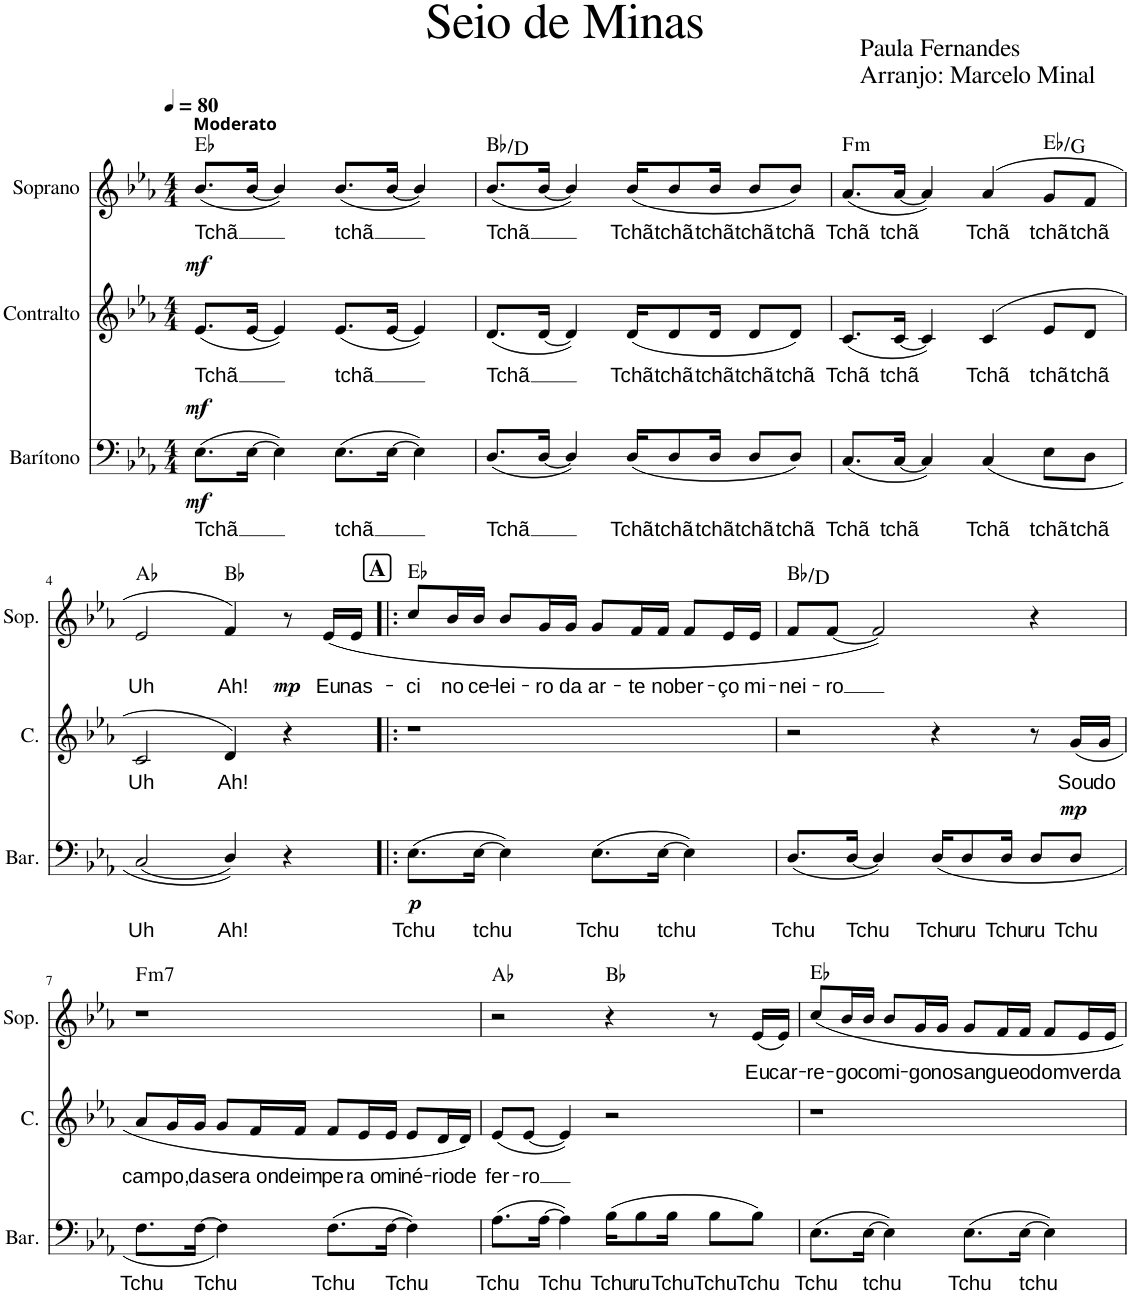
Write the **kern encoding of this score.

**kern	**text	**dynam	**kern	**text	**dynam	**kern	**text	**harte
*part3	*part3	*part3	*part2	*part2	*part2	*part1	*part1	*part1
*staff3	*staff3	*staff3	*staff2	*staff2	*staff2	*staff1	*staff1	*
*I"Barítono	*	*	*I"Contralto	*	*	*I"Soprano	*	*
*I'Bar.	*	*	*I'C.	*	*	*I'Sop.	*	*
*clefF4	*	*	*clefG2	*	*	*clefG2	*	*
*k[b-e-a-]	*	*	*k[b-e-a-]	*	*	*k[b-e-a-]	*	*
*M4/4	*	*	*M4/4	*	*	*M4/4	*	*
*MM80	*	*	*MM80	*	*	*MM80	*	*
=1	=1	=1	=1	=1	=1	=1	=1	=1
!	!	!	!	!	!	!LO:TX:a:B:t=Moderato	!	!
!	!LO:LY:b	!LO:DY:b	!	!LO:LY:b	!	!	!LO:LY:b	!
!	!	!LO:DY:n=1:a	!	!	!LO:DY:a	!	!	!
(>8.E-\L	Tchã	mf mf	(<8.e-/L	Tchã	mf	(<8.b-/L	Tchã	Eb:maj
[>16E-\Jk	.	.	[<16e-/Jk	.	.	[<16b-/Jk	.	.
4E-\])	.	.	4e-/])	.	.	4b-/])	.	.
!	!LO:LY:b	!	!	!LO:LY:b	!	!	!LO:LY:b	!
(>8.E-\L	tchã	.	(<8.e-/L	tchã	.	(<8.b-/L	tchã	.
[>16E-\Jk	.	.	[<16e-/Jk	.	.	[<16b-/Jk	.	.
4E-\])	.	.	4e-/])	.	.	4b-/])	.	.
=2	=2	=2	=2	=2	=2	=2	=2	=2
!	!LO:LY:b	!	!	!LO:LY:b	!	!	!LO:LY:b	!
(<8.D/L	Tchã	.	(<8.d/L	Tchã	.	(<8.b-/L	Tchã	Bb:maj/3
[<16D/Jk	.	.	[<16d/Jk	.	.	[<16b-/Jk	.	.
4D/])	.	.	4d/])	.	.	4b-/])	.	.
!	!LO:LY:b	!	!	!LO:LY:b	!	!	!LO:LY:b	!
(<16D/KL	Tchã	.	(<16d/KL	Tchã	.	(<16b-/KL	Tchã	.
!	!LO:LY:b	!	!	!LO:LY:b	!	!	!LO:LY:b	!
8D/	tchã	.	8d/	tchã	.	8b-/	tchã	.
!	!LO:LY:b	!	!	!LO:LY:b	!	!	!LO:LY:b	!
16D/Jk	tchã	.	16d/Jk	tchã	.	16b-/Jk	tchã	.
!	!LO:LY:b	!	!	!LO:LY:b	!	!	!LO:LY:b	!
8D/L	tchã	.	8d/L	tchã	.	8b-/L	tchã	.
!	!LO:LY:b	!	!	!LO:LY:b	!	!	!LO:LY:b	!
8D/J)	tchã	.	8d/J)	tchã	.	8b-/J)	tchã	.
=3	=3	=3	=3	=3	=3	=3	=3	=3
!	!LO:LY:b	!	!	!LO:LY:b	!	!	!LO:LY:b	!LO:H:kt=m
(<8.C/L	Tchã	.	(<8.c/L	Tchã	.	(<8.a-/L	Tchã	F:min
!	!LO:LY:b	!	!	!LO:LY:b	!	!	!LO:LY:b	!
[<16C/Jk	tchã	.	[<16c/Jk	tchã	.	[<16a-/Jk	tchã	.
4C/])	.	.	4c/])	.	.	4a-/])	.	.
!	!LO:LY:b	!	!	!LO:LY:b	!	!	!LO:LY:b	!
(<4C/	Tchã	.	(>4c/	Tchã	.	(>4a-/	Tchã	.
!	!LO:LY:b	!	!	!LO:LY:b	!	!	!LO:LY:b	!
8E-\L	tchã	.	8e-/L	tchã	.	8g/L	tchã	Eb:maj/3
!	!LO:LY:b	!	!	!LO:LY:b	!	!	!LO:LY:b	!
8D\J	tchã	.	8d/J	tchã	.	8f/J	tchã	.
!!LO:LB:g=z
=4	=4	=4	=4	=4	=4	=4	=4	=4
!	!LO:LY:b	!	!	!LO:LY:b	!	!	!LO:LY:b	!
(<2C/	Uh	.	2c/	Uh	.	2e-/	Uh	Ab:maj
!	!LO:LY:b	!	!	!LO:LY:b	!	!	!LO:LY:b	!
4D/))	Ah!	.	4d/)	Ah!	.	4f/)	Ah!	Bb:maj
!	!	!	!	!	!LO:DY:a	!	!	!
4r	.	.	4r	.	mp	8r	.	.
!	!	!	!	!	!	!	!LO:LY:b	!
.	.	.	.	.	.	(<16e-/LL	Eu	.
!	!	!	!	!	!	!	!LO:LY:b	!
.	.	.	.	.	.	16e-/JJ	nas-	.
!!LO:REH:place=s1:a:B:cj:fs=14:t=A
=5!|:	=5!|:	=5!|:	=5!|:	=5!|:	=5!|:	=5!|:	=5!|:	=5!|:
!	!LO:LY:b	!LO:DY:b	!	!	!	!	!LO:LY:b	!
(>8.E-\L	Tchu	p	1r	.	.	8cc/L	-ci	Eb:maj
!	!	!	!	!	!	!	!LO:LY:b	!
.	.	.	.	.	.	16b-/L	no	.
!	!LO:LY:b	!	!	!	!	!	!LO:LY:b	!
[>16E-\Jk	tchu	.	.	.	.	16b-/JJ	ce-	.
!	!	!	!	!	!	!	!LO:LY:b	!
4E-\])	.	.	.	.	.	8b-/L	-lei-	.
!	!	!	!	!	!	!	!LO:LY:b	!
.	.	.	.	.	.	16g/L	-ro	.
!	!	!	!	!	!	!	!LO:LY:b	!
.	.	.	.	.	.	16g/JJ	da	.
!	!LO:LY:b	!	!	!	!	!	!LO:LY:b	!
(>8.E-\L	Tchu	.	.	.	.	8g/L	ar-	.
!	!	!	!	!	!	!	!LO:LY:b	!
.	.	.	.	.	.	16f/L	-te	.
!	!LO:LY:b	!	!	!	!	!	!LO:LY:b	!
[>16E-\Jk	tchu	.	.	.	.	16f/JJ	no	.
!	!	!	!	!	!	!	!LO:LY:b	!
4E-\])	.	.	.	.	.	8f/L	ber-	.
!	!	!	!	!	!	!	!LO:LY:b	!
.	.	.	.	.	.	16e-/L	-ço	.
!	!	!	!	!	!	!	!LO:LY:b	!
.	.	.	.	.	.	16e-/JJ	mi-	.
=6	=6	=6	=6	=6	=6	=6	=6	=6
!	!LO:LY:b	!	!	!	!	!	!LO:LY:b	!
(<8.D/L	Tchu	.	2r	.	.	8f/L	-nei-	Bb:maj/3
!	!	!	!	!	!	!	!LO:LY:b	!
.	.	.	.	.	.	[<8f/J	-ro	.
!	!LO:LY:b	!	!	!	!	!	!	!
[<16D/Jk	Tchu	.	.	.	.	.	.	.
4D/])	.	.	.	.	.	2f/])	.	.
!	!LO:LY:b	!	!	!	!	!	!	!
(<16D/KL	Tchu-	.	4r	.	.	.	.	.
!	!LO:LY:b	!	!	!	!	!	!	!
8D/	-ru	.	.	.	.	.	.	.
!	!LO:LY:b	!	!	!	!	!	!	!
16D/Jk	Tchu-	.	.	.	.	.	.	.
!	!LO:LY:b	!	!	!	!	!	!	!
8D/L	-ru	.	8r	.	.	4r	.	.
!	!LO:LY:b	!LO:DY:a	!	!LO:LY:b	!	!	!	!
8D/J	Tchu	mp	(<16g/LL	Sou	.	.	.	.
!	!	!	!	!LO:LY:b	!	!	!	!
.	.	.	16g/JJ	do	.	.	.	.
!!LO:LB:g=z
=7	=7	=7	=7	=7	=7	=7	=7	=7
!	!LO:LY:b	!	!	!LO:LY:b	!	!	!	!LO:H:kt=m7
8.F\L	Tchu	.	8a-/L	cam-	.	1r	.	F:min7
!	!	!	!	!LO:LY:b	!	!	!	!
.	.	.	16g/L	-po,	.	.	.	.
!	!LO:LY:b	!	!	!LO:LY:b	!	!	!	!
[>16F\Jk	Tchu	.	16g/JJ	da	.	.	.	.
!	!	!	!	!LO:LY:b	!	!	!	!
4F\])	.	.	8g/L	se-	.	.	.	.
!	!	!	!	!LO:LY:b	!	!	!	!
.	.	.	16f/L	-ra on-	.	.	.	.
!	!	!	!	!LO:LY:b	!	!	!	!
.	.	.	16f/JJ	-deim-	.	.	.	.
!	!LO:LY:b	!	!	!LO:LY:b	!	!	!	!
(>8.F\L	Tchu	.	8f/L	-pe-	.	.	.	.
!	!	!	!	!LO:LY:b	!	!	!	!
.	.	.	16e-/L	-ra o	.	.	.	.
!	!LO:LY:b	!	!	!LO:LY:b	!	!	!	!
[>16F\Jk	Tchu	.	16e-/JJ	mi-	.	.	.	.
!	!	!	!	!LO:LY:b	!	!	!	!
4F\])	.	.	8e-/L	-né-	.	.	.	.
!	!	!	!	!LO:LY:b	!	!	!	!
.	.	.	16d/L	-rio	.	.	.	.
!	!	!	!	!LO:LY:b	!	!	!	!
.	.	.	16d/JJ)	de	.	.	.	.
=8	=8	=8	=8	=8	=8	=8	=8	=8
!	!LO:LY:b	!	!	!LO:LY:b	!	!	!	!
(>8.A-\L	Tchu	.	(<8e-/L	fer-	.	2r	.	Ab:maj
!	!	!	!	!LO:LY:b	!	!	!	!
.	.	.	[<8e-/J	-ro	.	.	.	.
!	!LO:LY:b	!	!	!	!	!	!	!
[>16A-\Jk	Tchu	.	.	.	.	.	.	.
4A-\])	.	.	4e-/])	.	.	.	.	.
!	!LO:LY:b	!	!	!	!	!	!	!
(>16B-\KL	Tchu-	.	2r	.	.	4r	.	Bb:maj
!	!LO:LY:b	!	!	!	!	!	!	!
8B-\	-ru	.	.	.	.	.	.	.
!	!LO:LY:b	!	!	!	!	!	!	!
16B-\Jk	Tchu	.	.	.	.	.	.	.
!	!LO:LY:b	!	!	!	!	!	!	!
8B-\L	Tchu	.	.	.	.	8r	.	.
!	!LO:LY:b	!	!	!	!	!	!LO:LY:b	!
8B-\J)	Tchu	.	.	.	.	(<16e-/LL	Eu	.
!	!	!	!	!	!	!	!LO:LY:b	!
.	.	.	.	.	.	16e-/JJ)	car-	.
=9	=9	=9	=9	=9	=9	=9	=9	=9
!	!LO:LY:b	!	!	!	!	!	!LO:LY:b	!
(>8.E-\L	Tchu	.	1r	.	.	8cc/L	-re-	Eb:maj
!	!	!	!	!	!	!	!LO:LY:b	!
.	.	.	.	.	.	16b-/L	-go	.
!	!LO:LY:b	!	!	!	!	!	!LO:LY:b	!
[>16E-\Jk	tchu	.	.	.	.	16b-/JJ	co-	.
!	!	!	!	!	!	!	!LO:LY:b	!
4E-\])	.	.	.	.	.	8b-/L	-mi-	.
!	!	!	!	!	!	!	!LO:LY:b	!
.	.	.	.	.	.	16g/L	-go	.
!	!	!	!	!	!	!	!LO:LY:b	!
.	.	.	.	.	.	16g/JJ	no	.
!	!LO:LY:b	!	!	!	!	!	!LO:LY:b	!
(>8.E-\L	Tchu	.	.	.	.	8g/L	san-	.
!	!	!	!	!	!	!	!LO:LY:b	!
.	.	.	.	.	.	16f/L	-gue	.
!	!LO:LY:b	!	!	!	!	!	!LO:LY:b	!
[>16E-\Jk	tchu	.	.	.	.	16f/JJ	o	.
!	!	!	!	!	!	!	!LO:LY:b	!
4E-\])	.	.	.	.	.	8f/L	dom	.
!	!	!	!	!	!	!	!LO:LY:b	!
.	.	.	.	.	.	16e-/L	ver-	.
!	!	!	!	!	!	!	!LO:LY:b	!
.	.	.	.	.	.	16e-/JJ	-da-	.
=	=	=	=	=	=	=	=	=
*-	*-	*-	*-	*-	*-	*-	*-	*-
